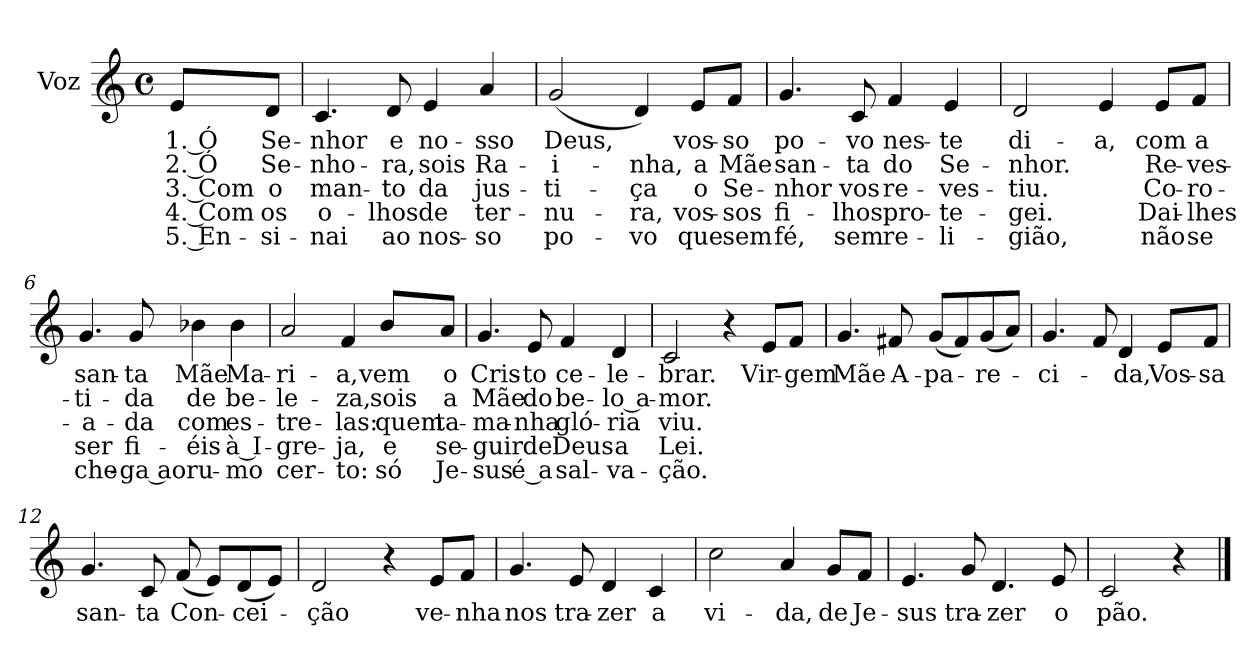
**kern	**text	**text	**text	**text	**text
*part1	*part1	*part1	*part1	*part1	*part1
*staff1	*staff1	*staff1	*staff1	*staff1	*staff1
*I"Voz	*	*	*	*	*
*I'Vo.	*	*	*	*	*
*clefG2	*	*	*	*	*
*k[]	*	*	*	*	*
*M4/4	*	*	*	*	*
*met(c)	*	*	*	*	*
*MM90	*	*	*	*	*
=1	=1	=1	=1	=1	=1
!	!LO:LY:b	!LO:LY:b	!LO:LY:b	!LO:LY:b	!LO:LY:b
8e/L	1. Ó	2. Ó	3. Com	4. Com	5. En-
!	!LO:LY:b	!LO:LY:b	!LO:LY:b	!LO:LY:b	!LO:LY:b
8d/J	Se-	Se-	o	os	-si-
=2	=2	=2	=2	=2	=2
!	!LO:LY:b	!LO:LY:b	!LO:LY:b	!LO:LY:b	!LO:LY:b
4.c/	-nhor	-nho-	man-	o-	-nai
!	!LO:LY:b	!LO:LY:b	!LO:LY:b	!LO:LY:b	!LO:LY:b
8d/	e	-ra,	-to	-lhos	ao
!	!LO:LY:b	!LO:LY:b	!LO:LY:b	!LO:LY:b	!LO:LY:b
4e/	no-	sois	da	de	nos-
!	!LO:LY:b	!LO:LY:b	!LO:LY:b	!LO:LY:b	!LO:LY:b
4a/	-sso	Ra-	jus-	ter-	-so
=3	=3	=3	=3	=3	=3
!	!LO:LY:b	!LO:LY:b	!LO:LY:b	!LO:LY:b	!LO:LY:b
(<2g/	Deus,	-i-	-ti-	-nu-	po-
!	!	!LO:LY:b	!LO:LY:b	!LO:LY:b	!LO:LY:b
4d/)	.	-nha,	-ça	-ra,	-vo
!	!LO:LY:b	!LO:LY:b	!LO:LY:b	!LO:LY:b	!LO:LY:b
8e/L	vos-	a	o	vos-	que
!	!LO:LY:b	!LO:LY:b	!LO:LY:b	!LO:LY:b	!LO:LY:b
8f/J	-so	Mãe	Se-	-sos	sem
=4	=4	=4	=4	=4	=4
!	!LO:LY:b	!LO:LY:b	!LO:LY:b	!LO:LY:b	!LO:LY:b
4.g/	po-	san-	-nhor	fi-	fé,
!	!LO:LY:b	!LO:LY:b	!LO:LY:b	!LO:LY:b	!LO:LY:b
8c/	-vo	-ta	vos	-lhos	sem
!	!LO:LY:b	!LO:LY:b	!LO:LY:b	!LO:LY:b	!LO:LY:b
4f/	nes-	do	re-	pro-	re-
!	!LO:LY:b	!LO:LY:b	!LO:LY:b	!LO:LY:b	!LO:LY:b
4e/	-te	Se-	-ves-	-te-	-li-
=5	=5	=5	=5	=5	=5
!	!LO:LY:b	!LO:LY:b	!LO:LY:b	!LO:LY:b	!LO:LY:b
2d/	di-	-nhor.	-tiu.	-gei.	-gião,
!	!LO:LY:b	!	!	!	!
4e/	-a,	.	.	.	.
!	!LO:LY:b	!LO:LY:b	!LO:LY:b	!LO:LY:b	!LO:LY:b
8e/L	com	Re-	Co-	Dai-	não
!	!LO:LY:b	!LO:LY:b	!LO:LY:b	!LO:LY:b	!LO:LY:b
8f/J	a	-ves-	-ro-	-lhes	se
!!LO:LB:g=z
=6	=6	=6	=6	=6	=6
!	!LO:LY:b	!LO:LY:b	!LO:LY:b	!LO:LY:b	!LO:LY:b
4.g/	san-	-ti-	-a-	ser	che-
!	!LO:LY:b	!LO:LY:b	!LO:LY:b	!LO:LY:b	!LO:LY:b
8g/	-ta	-da	-da	fi-	-ga ao
!	!LO:LY:b	!LO:LY:b	!LO:LY:b	!LO:LY:b	!LO:LY:b
4b-X\	Mãe	de	com	-éis	ru-
!	!LO:LY:b	!LO:LY:b	!LO:LY:b	!LO:LY:b	!LO:LY:b
4b-\	Ma-	be-	es-	à I-	-mo
=7	=7	=7	=7	=7	=7
!	!LO:LY:b	!LO:LY:b	!LO:LY:b	!LO:LY:b	!LO:LY:b
2a/	-ri-	-le-	-tre-	-gre-	cer-
!	!LO:LY:b	!LO:LY:b	!LO:LY:b	!LO:LY:b	!LO:LY:b
4f/	-a,	-za,	-las:	-ja,	-to:
!	!LO:LY:b	!LO:LY:b	!LO:LY:b	!LO:LY:b	!LO:LY:b
8b/L	vem	sois	quem	e	só
!	!LO:LY:b	!LO:LY:b	!LO:LY:b	!LO:LY:b	!LO:LY:b
8a/J	o	a	ta-	se-	Je-
=8	=8	=8	=8	=8	=8
!	!LO:LY:b	!LO:LY:b	!LO:LY:b	!LO:LY:b	!LO:LY:b
4.g/	Cris-	Mãe	-ma-	-guir	-sus
!	!LO:LY:b	!LO:LY:b	!LO:LY:b	!LO:LY:b	!LO:LY:b
8e/	-to	do	-nha	de	é a
!	!LO:LY:b	!LO:LY:b	!LO:LY:b	!LO:LY:b	!LO:LY:b
4f/	ce-	be-	gló-	Deus	sal-
!	!LO:LY:b	!LO:LY:b	!LO:LY:b	!LO:LY:b	!LO:LY:b
4d/	-le-	-lo a-	-ria	a	-va-
=9	=9	=9	=9	=9	=9
!	!LO:LY:b	!LO:LY:b	!LO:LY:b	!LO:LY:b	!LO:LY:b
2c/	-brar.	-mor.	viu.	Lei.	-ção.
4r	.	.	.	.	.
!	!LO:LY:b	!	!	!	!
8e/L	Vir-	.	.	.	.
!	!LO:LY:b	!	!	!	!
8f/J	-gem	.	.	.	.
!!LO:LB:g=z
=10	=10	=10	=10	=10	=10
!	!LO:LY:b	!	!	!	!
4.g/	Mãe	.	.	.	.
!	!LO:LY:b	!	!	!	!
8f#X/	A-	.	.	.	.
!	!LO:LY:b	!	!	!	!
(<8g/L	-pa-	.	.	.	.
8f#/)	.	.	.	.	.
!	!LO:LY:b	!	!	!	!
(<8g/	-re-	.	.	.	.
8a/J)	.	.	.	.	.
=11	=11	=11	=11	=11	=11
!	!LO:LY:b	!	!	!	!
4.g/	-ci-	.	.	.	.
8f/	.	.	.	.	.
!	!LO:LY:b	!	!	!	!
4d/	-da,	.	.	.	.
!	!LO:LY:b	!	!	!	!
8e/L	Vos-	.	.	.	.
!	!LO:LY:b	!	!	!	!
8f/J	-sa	.	.	.	.
=12	=12	=12	=12	=12	=12
!	!LO:LY:b	!	!	!	!
4.g/	san-	.	.	.	.
!	!LO:LY:b	!	!	!	!
8c/	-ta	.	.	.	.
!	!LO:LY:b	!	!	!	!
(<8f/	Con-	.	.	.	.
8e/L)	.	.	.	.	.
!	!LO:LY:b	!	!	!	!
(<8d/	-cei-	.	.	.	.
8e/J)	.	.	.	.	.
=13	=13	=13	=13	=13	=13
!	!LO:LY:b	!	!	!	!
2d/	-ção	.	.	.	.
4r	.	.	.	.	.
!	!LO:LY:b	!	!	!	!
8e/L	ve-	.	.	.	.
!	!LO:LY:b	!	!	!	!
8f/J	-nha	.	.	.	.
!!LO:LB:g=z
=14	=14	=14	=14	=14	=14
!	!LO:LY:b	!	!	!	!
4.g/	nos	.	.	.	.
!	!LO:LY:b	!	!	!	!
8e/	tra-	.	.	.	.
!	!LO:LY:b	!	!	!	!
4d/	-zer	.	.	.	.
!	!LO:LY:b	!	!	!	!
4c/	a	.	.	.	.
=15	=15	=15	=15	=15	=15
!	!LO:LY:b	!	!	!	!
2cc\	vi-	.	.	.	.
!	!LO:LY:b	!	!	!	!
4a/	-da,	.	.	.	.
!	!LO:LY:b	!	!	!	!
8g/L	de	.	.	.	.
!	!LO:LY:b	!	!	!	!
8f/J	Je-	.	.	.	.
=16	=16	=16	=16	=16	=16
!	!LO:LY:b	!	!	!	!
4.e/	-sus	.	.	.	.
!	!LO:LY:b	!	!	!	!
8g/	tra-	.	.	.	.
!	!LO:LY:b	!	!	!	!
4.d/	-zer	.	.	.	.
!	!LO:LY:b	!	!	!	!
8e/	o	.	.	.	.
=17	=17	=17	=17	=17	=17
!	!LO:LY:b	!	!	!	!
2c/	pão.	.	.	.	.
4r	.	.	.	.	.
==	==	==	==	==	==
*-	*-	*-	*-	*-	*-
